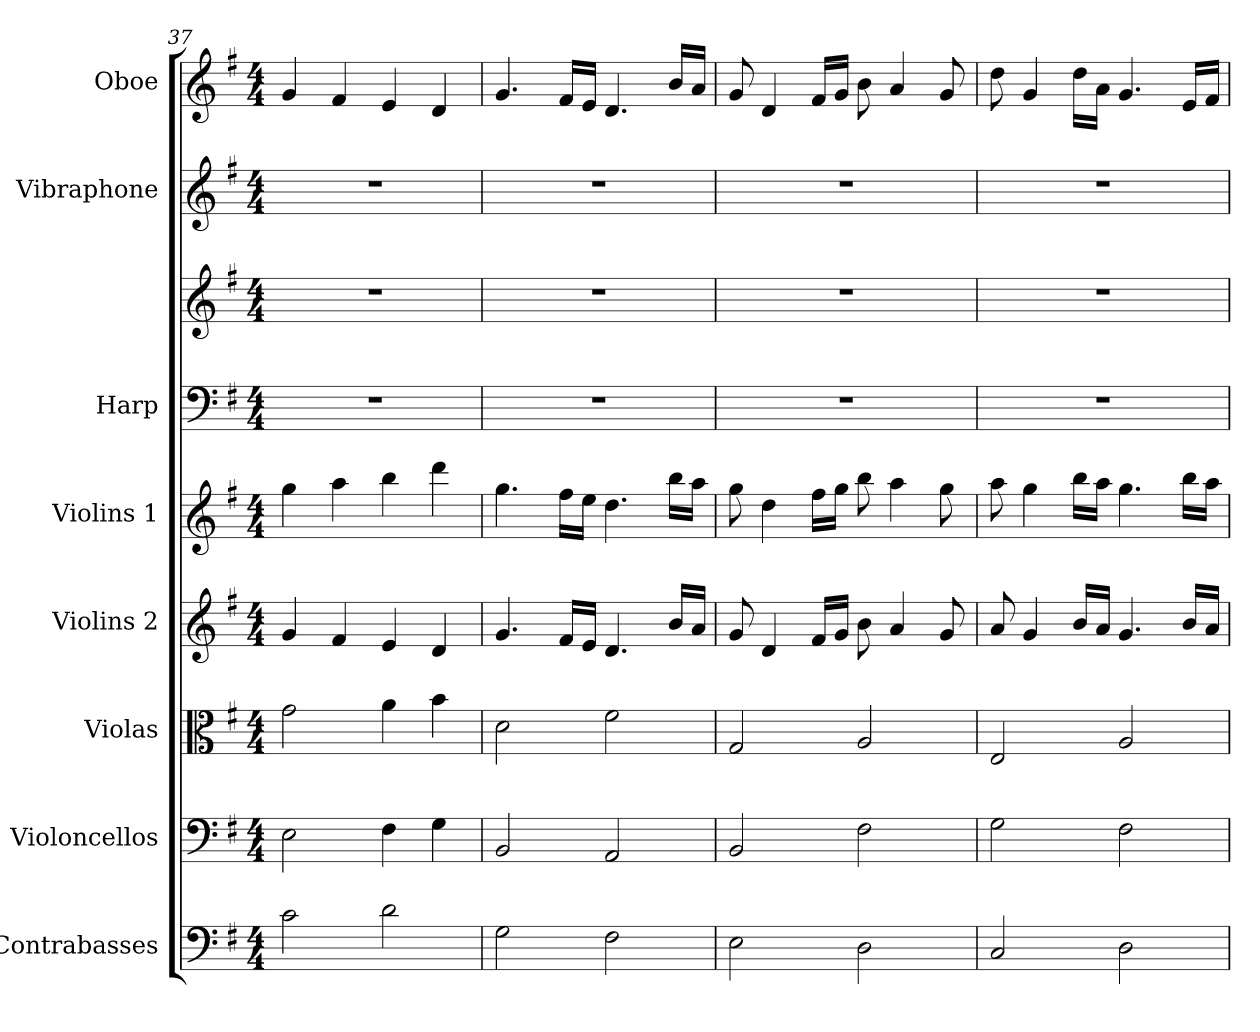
**kern	**kern	**kern	**kern	**kern	**kern	**kern	**kern	**kern
*part8	*part7	*part6	*part5	*part4	*part3	*part3	*part2	*part1
*staff9	*staff8	*staff7	*staff6	*staff5	*staff4	*staff3	*staff2	*staff1
*I"Contrabasses	*I"Violoncellos	*I"Violas	*I"Violins 2	*I"Violins 1	*I"Harp	*	*I"Vibraphone	*I"Oboe
*I'Cbs.	*I'Vcs.	*I'Vlas.	*I'Vlns. 2	*I'Vlns. 1	*I'Hrp.	*	*I'Vib.	*I'Ob.
*clefF4	*clefF4	*clefC3	*clefG2	*clefG2	*clefF4	*clefG2	*clefG2	*clefG2
*ITrd7c12	*	*	*	*	*	*	*	*
*k[f#]	*k[f#]	*k[f#]	*k[f#]	*k[f#]	*k[f#]	*k[f#]	*k[f#]	*k[f#]
*M4/4	*M4/4	*M4/4	*M4/4	*M4/4	*M4/4	*M4/4	*M4/4	*M4/4
=37	=37	=37	=37	=37	=37	=37	=37	=37
2C\	2E\	2g\	4g/	4gg\	1r	1r	1r	4g/
.	.	.	4f#/	4aa\	.	.	.	4f#/
2D\	4F#\	4a\	4e/	4bb\	.	.	.	4e/
.	4G\	4b\	4d/	4ddd\	.	.	.	4d/
=38	=38	=38	=38	=38	=38	=38	=38	=38
2GG\	2BB/	2d\	4.g/	4.gg\	1r	1r	1r	4.g/
.	.	.	16f#/LL	16ff#\LL	.	.	.	16f#/LL
.	.	.	16e/JJ	16ee\JJ	.	.	.	16e/JJ
2FF#\	2AA/	2f#\	4.d/	4.dd\	.	.	.	4.d/
.	.	.	16b/LL	16bb\LL	.	.	.	16b/LL
.	.	.	16a/JJ	16aa\JJ	.	.	.	16a/JJ
=39	=39	=39	=39	=39	=39	=39	=39	=39
2EE\	2BB/	2G/	8g/	8gg\	1r	1r	1r	8g/
.	.	.	4d/	4dd\	.	.	.	4d/
.	.	.	16f#/LL	16ff#\LL	.	.	.	16f#/LL
.	.	.	16g/JJ	16gg\JJ	.	.	.	16g/JJ
2DD\	2F#\	2A/	8b\	8bb\	.	.	.	8b\
.	.	.	4a/	4aa\	.	.	.	4a/
.	.	.	8g/	8gg\	.	.	.	8g/
!!LO:PB:g=z
=40	=40	=40	=40	=40	=40	=40	=40	=40
2CC/	2G\	2E/	8a/	8aa\	1r	1r	1r	8dd\
.	.	.	4g/	4gg\	.	.	.	4g/
.	.	.	16b/LL	16bb\LL	.	.	.	16dd\LL
.	.	.	16a/JJ	16aa\JJ	.	.	.	16a\JJ
2DD\	2F#\	2A/	4.g/	4.gg\	.	.	.	4.g/
.	.	.	16b/LL	16bb\LL	.	.	.	16e/LL
.	.	.	16a/JJ	16aa\JJ	.	.	.	16f#/JJ
=	=	=	=	=	=	=	=	=
*-	*-	*-	*-	*-	*-	*-	*-	*-
